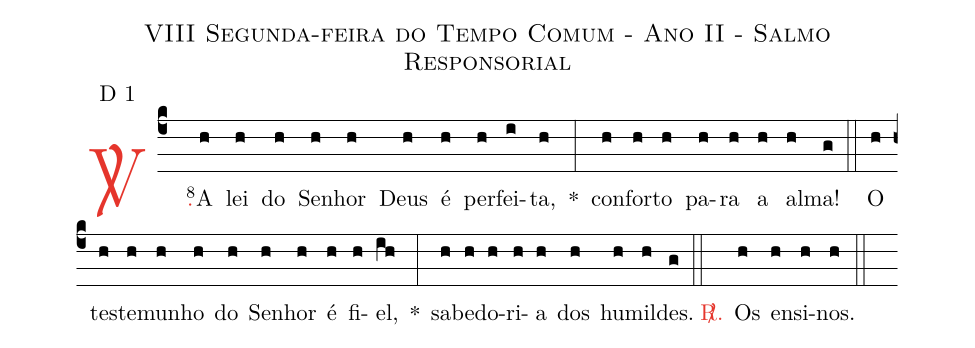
name: VIII Segunda-feira do Tempo Comum - Ano II - Salmo Responsorial;
mode: D 1;
%%
(c4)

<c><sp>V/</sp>.</c>() <v>\VSup{8}</v>A(h) lei(h) do(h) Se(h)nhor(h) Deus(h) é(h) per(h)fei(i)ta,(h) *(:)
con(h)for(h)to(h) pa(h)ra(h) a(h) al(h)ma!(g)

(::)

O(h) tes(h)te(h)mu(h)nho(h) do(h) Se(h)nhor(h) é(h) fi(h)el,(ih) *(:)
sa(h)be(h)do(h)ri(h)a(h) dos(h) hu(h)mil(h)des.(g)

(::)

<c><sp>R/</sp>.</c>() Os(h) en(h)si(h)nos.(h)

(::)
